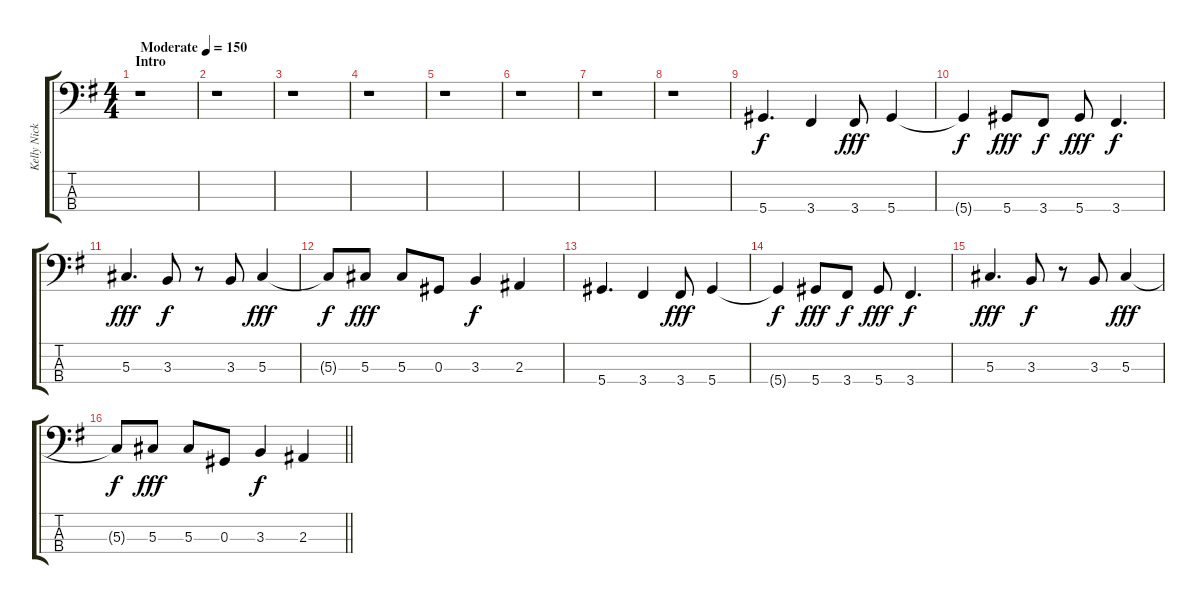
\track ("Kelly Nickels - Bass" "Kelly Nick") {instrument electricbasspick}
\staff {score tabs}
\tuning (Gb2 Db2 Ab1 Eb1) {hide}
\ts (4 4)
\section ("" "Intro")
\tempo (150 "Moderate")
\clef f4
\ks g
r.1{dy f instrument electricbasspick} |
r.1 |
r.1 |
r.1 |
r.1 |
r.1 |
r.1 |
r.1 |
5.4.4{d} 3.4.4 3.4.8{dy fff} 5.4.4 |
5.4{t}.4{dy f} 5.4.8{dy fff} 3.4.8{dy f} 5.4.8{dy fff} 3.4.4{d dy f} |
5.3.4{d dy fff} 3.3.8{dy f} r.8 3.3.8 5.3.4{dy fff} |
5.3{t}.8{dy f} 5.3.8{dy fff} 5.3.8 0.3.8 3.3.4{dy f} 2.3.4 |
5.4.4{d} 3.4.4 3.4.8{dy fff} 5.4.4 |
5.4{t}.4{dy f} 5.4.8{dy fff} 3.4.8{dy f} 5.4.8{dy fff} 3.4.4{d dy f} |
5.3.4{d dy fff} 3.3.8{dy f} r.8 3.3.8 5.3.4{dy fff} |
\barLineRight lightlight
5.3{t}.8{dy f} 5.3.8{dy fff} 5.3.8 0.3.8 3.3.4{dy f} 2.3.4
